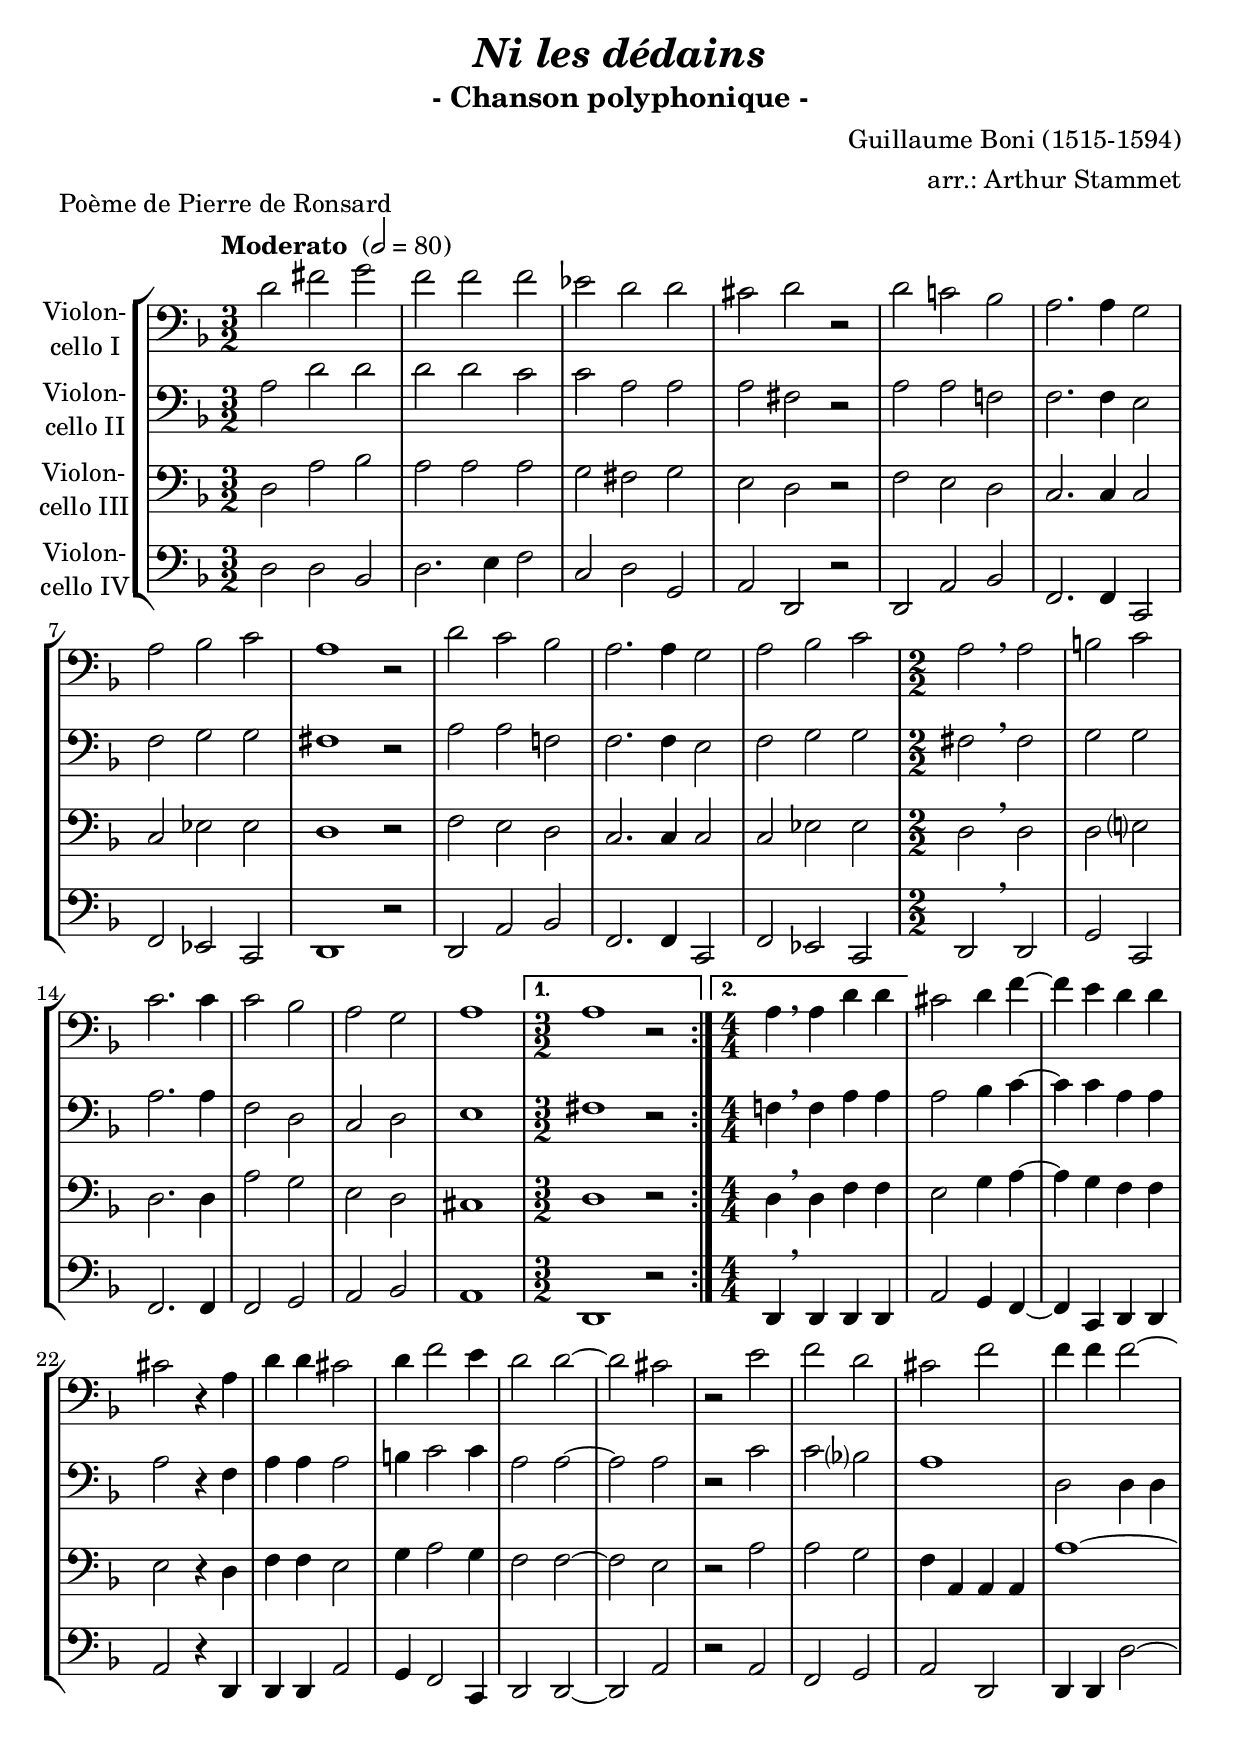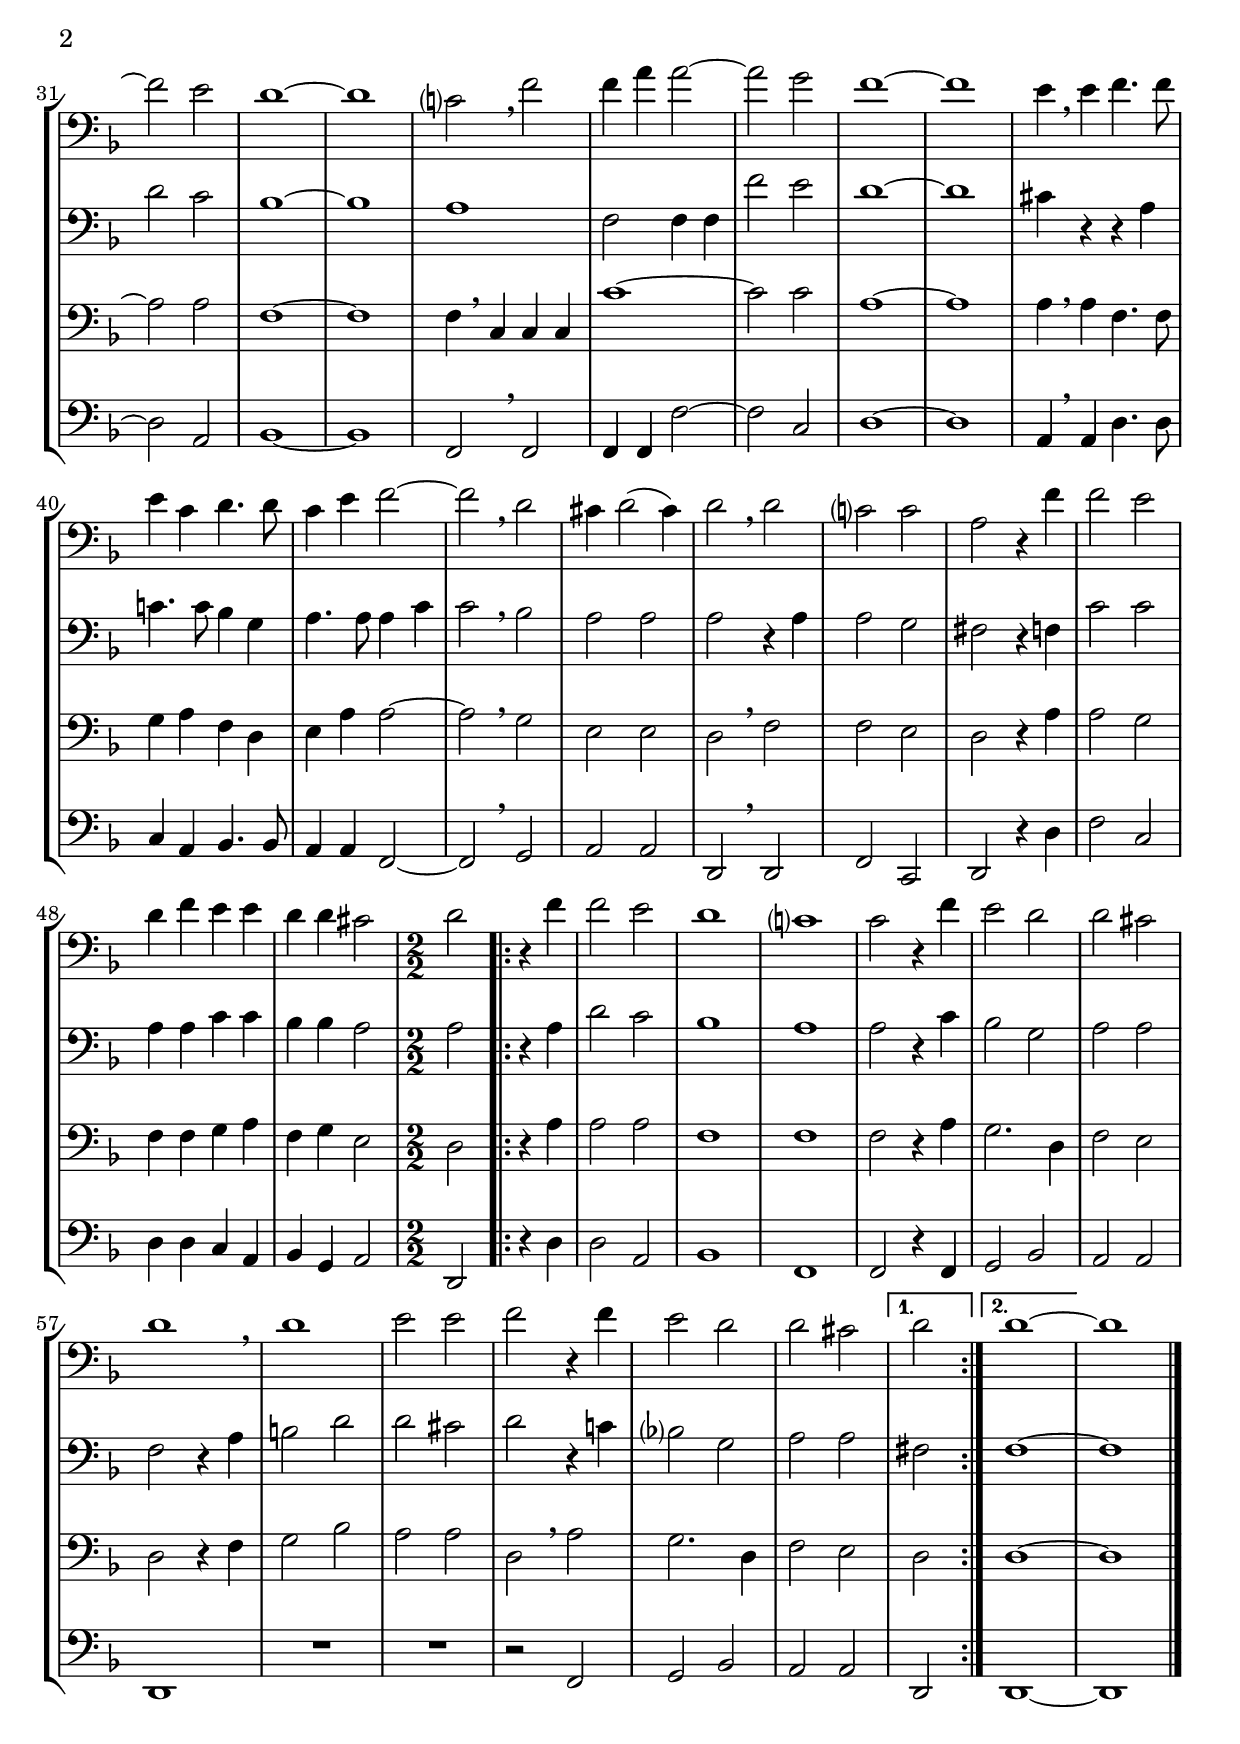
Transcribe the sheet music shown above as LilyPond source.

\version "2.18.2"
\include "deutsch.ly"
  
#(set-global-staff-size 22.25)

\header {
  title     = \markup \bold \italic "Ni les dédains"
  subtitle  = "- Chanson polyphonique -"
  composer  = "Guillaume Boni (1515-1594)"
  arranger  = "arr.: Arthur Stammet"
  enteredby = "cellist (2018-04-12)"
  piece     = "Poème de Pierre de Ronsard"
}

voiceconsts = {
  \key d \major
  \time 3/2
  \clef "bass"
  \numericTimeSignature
  \compressFullBarRests
  % Set default beaming for all staves
% \set Timing.beamExceptions = #'()
% \set Timing.baseMoment     = #(ly:make-moment 1 4)
% \set Timing.beatStructure  = #'(1 1 1)
  \tempo "Moderato " 2=80
}

micl = "clarinet"
mifl = "flute"
miob = "oboe"
mifh = "french horn"
misx = "tenor sax"
mist = "string ensemble 1"
miba = "cello"

va = \relative c'' {
  \voiceconsts

  \repeat volta 2 {
    h2 dis e
    d d d
    c h h
    ais h r
    h a! g
    fis2. fis4 e2
    fis g a

    fis1 r2
    h a g
    fis2. fis4 e2
    fis g a \time 2/2
    fis \breathe fis
    gis a
    a2. a4
    a2 g

    fis e
    fis1
  }
  \alternative {
    { \time 3/2 fis r2 }
    { \time 4/4 fis4 \breathe fis h h }
  }
  ais2 h4 d~
  d cis h h
  ais2 r4 fis
  h h ais2

  h4 d2 cis4
  h2 h~
  h ais
  r cis
  d h
  ais d
  d4 d d2~
  d cis
  h1~
  h
  a?2 \breathe d

  d4 fis fis2~
  fis e
  d1~
  d
  cis4 \breathe cis d4. d8
  cis4 a h4. h8
  a4 cis d2~
  d \breathe h
  ais4 h2( ais4)

  h2 \breathe h
  a? a
  fis r4 d'
  d2 cis
  h4 d cis cis
  h h ais2 \time 2/2
  h

  \repeat volta 2 {
    r4 d

    d2 cis
    h1
    a?
    a2 r4 d
    cis2 h
    h ais
    h1 \breathe
    h
    cis2 cis
    d r4 d
    cis2 h

    h ais
  }
  \alternative {
    { h }
    { h1~ }
  }
  h \bar "|."
}

vb = \relative c' {
  \voiceconsts

  \repeat volta 2 {
    fis2 h h
    h h a
    a fis fis
    fis dis r
    fis fis d!
    d2. d4 cis2
    d e e

    dis1 r2
    fis fis d!
    d2. d4 cis2
    d e e \time 2/2
    dis2 \breathe dis
    e e
    fis2. fis4
    d2 h

    a h
    cis1
  }
  \alternative {
    { \time 3/2 dis1 r2 }
    { \time 4/4 d!4 \breathe d fis fis }
  }
  fis2 g4 a~
  a a fis fis
  fis2 r4 d
  fis fis fis2

  gis4 a2 a4
  fis2 fis~
  fis fis
  r a
  a g?
  fis1
  h,2 h4 h
  h'2 a
  g1~
  g
  fis

  d2 d4 d
  d'2 cis
  h1~
  h
  ais4 r r fis
  a!4. a8 g4 e
  fis4. fis8 fis4 a
  a2 \breathe g
  fis fis

  fis r4 fis
  fis2 e
  dis r4 d
  a'2 a
  fis4 fis a a
  g g fis2 \time 2/2
  fis
  
  \repeat volta 2 {
    r4 fis

    h2 a
    g1
    fis
    fis2 r4 a
    g2 e
    fis fis
    d r4 fis
    gis2 h
    h ais
    h r4 a!

    g?2 e
    fis fis
  }
  \alternative {
    { dis }
    { dis1~ }
  }
  dis \bar "|."
}

vc = \relative c' {
  \voiceconsts

  \repeat volta 2 {
    h2 fis' g
    fis fis fis
    e dis e
    cis h r
    d cis h
    a2. a4 a2
    a c c

    h1 r2
    d cis h
    a2. a4 a2
    a c c \time 2/2
    h \breathe h
    h cis?
    h2. h4
    fis'2 e

    cis h
    ais1
  }
  \alternative {
    { \time 3/2 h r2 }
    { \time 4/4 h4 \breathe h d d }
  }
  cis2 e4 fis~
  fis e d d
  cis2 r4 h
  d d cis2

  e4 fis2 e4
  d2 d~
  d cis
  r fis
  fis e
  d4 fis, fis fis
  fis'1~
  fis2 fis
  d1~
  d

  d4 \breathe a a a
  a'1~
  a2 a
  fis1~
  fis
  fis4 \breathe fis d4. d8
  e4 fis d h
  cis fis fis2~
  fis \breathe e

  cis cis
  h \breathe d
  d cis
  h r4 fis'
  fis2 e
  d4 d e fis
  d e cis2 \time 2/2
  h

  \repeat volta 2 {
    r4 fis'

    fis2 fis
    d1
    d
    d2 r4 fis
    e2. h4
    d2 cis
    h r4 d
    e2 g
    fis fis
    h, \breathe fis'

    e2. h4
    d2 cis
  }
  \alternative {
    { h }
    { h1~ }
  }
  h \bar "|."
}

vd = \relative c' {
  \voiceconsts

  \repeat volta 2 {
    h2 h g
    h2. cis4 d2
    a h e,
    fis h, r
    h fis' g
    d2. d4 a2
    d c a

    h1 r2
    h2 fis' g
    d2. d4 a2
    d c a \time 2/2
    h \breathe h
    e a,
    d2. d4
    d2 e

    fis g
    fis1
  }
  \alternative {
    { \time 3/2 h, r2 }
    { \time 4/4 h4 \breathe h h h }
  }
  fis'2 e4 d~
  d a h h
  fis'2 r4 h,
  h h fis'2

  e4 d2 a4
  h2 h~
  h fis'
  r fis
  d e
  fis h,
  h4 h h'2~
  h fis
  g1~
  g
  d2 \breathe d

  d4 d d'2~
  d a
  h1~
  h
  fis4 \breathe fis h4. h8
  a4 fis g4. g8
  fis4 fis d2~
  d \breathe e
  fis fis

  h, \breathe h
  d a
  h r4 h'
  d2 a
  h4 h a fis
  g e fis2 \time 2/2
  h,

  \repeat volta 2 {
    r4 h'

    h2 fis
    g1
    d
    d2 r4 d
    e2 g
    fis fis
    h,1
    R1*2
    r2 d
    e g
    fis fis
  }
  \alternative {
    { h, }
    { h1~ }
  }
  h \bar "|."
}


music = \new StaffGroup <<
      \new Staff {
	\set Staff.midiInstrument = \miba
	\set Staff.instrumentName = \markup \center-column { "Violon-" "cello I" }
	\transpose d f, { \va }
      }

      \new Staff {
	\set Staff.midiInstrument = \miba
	\set Staff.instrumentName = \markup \center-column { "Violon-" "cello II" }
	\transpose d f, { \vb }
      }

      \new Staff {
	\set Staff.midiInstrument = \miba
	\set Staff.instrumentName = \markup \center-column { "Violon-" "cello III" }
	\transpose d f, { \vc }
      }

      \new Staff {
	\set Staff.midiInstrument = \miba
	\set Staff.instrumentName = \markup \center-column { "Violon-" "cello IV" }
	\transpose d f, { \vd }
      }
>>

\book {
  \score {
    \music
    \layout {}
  }

  \score {
    \unfoldRepeats \music

    \midi {
      \context {
        \Score
      }
    }
  }
}
